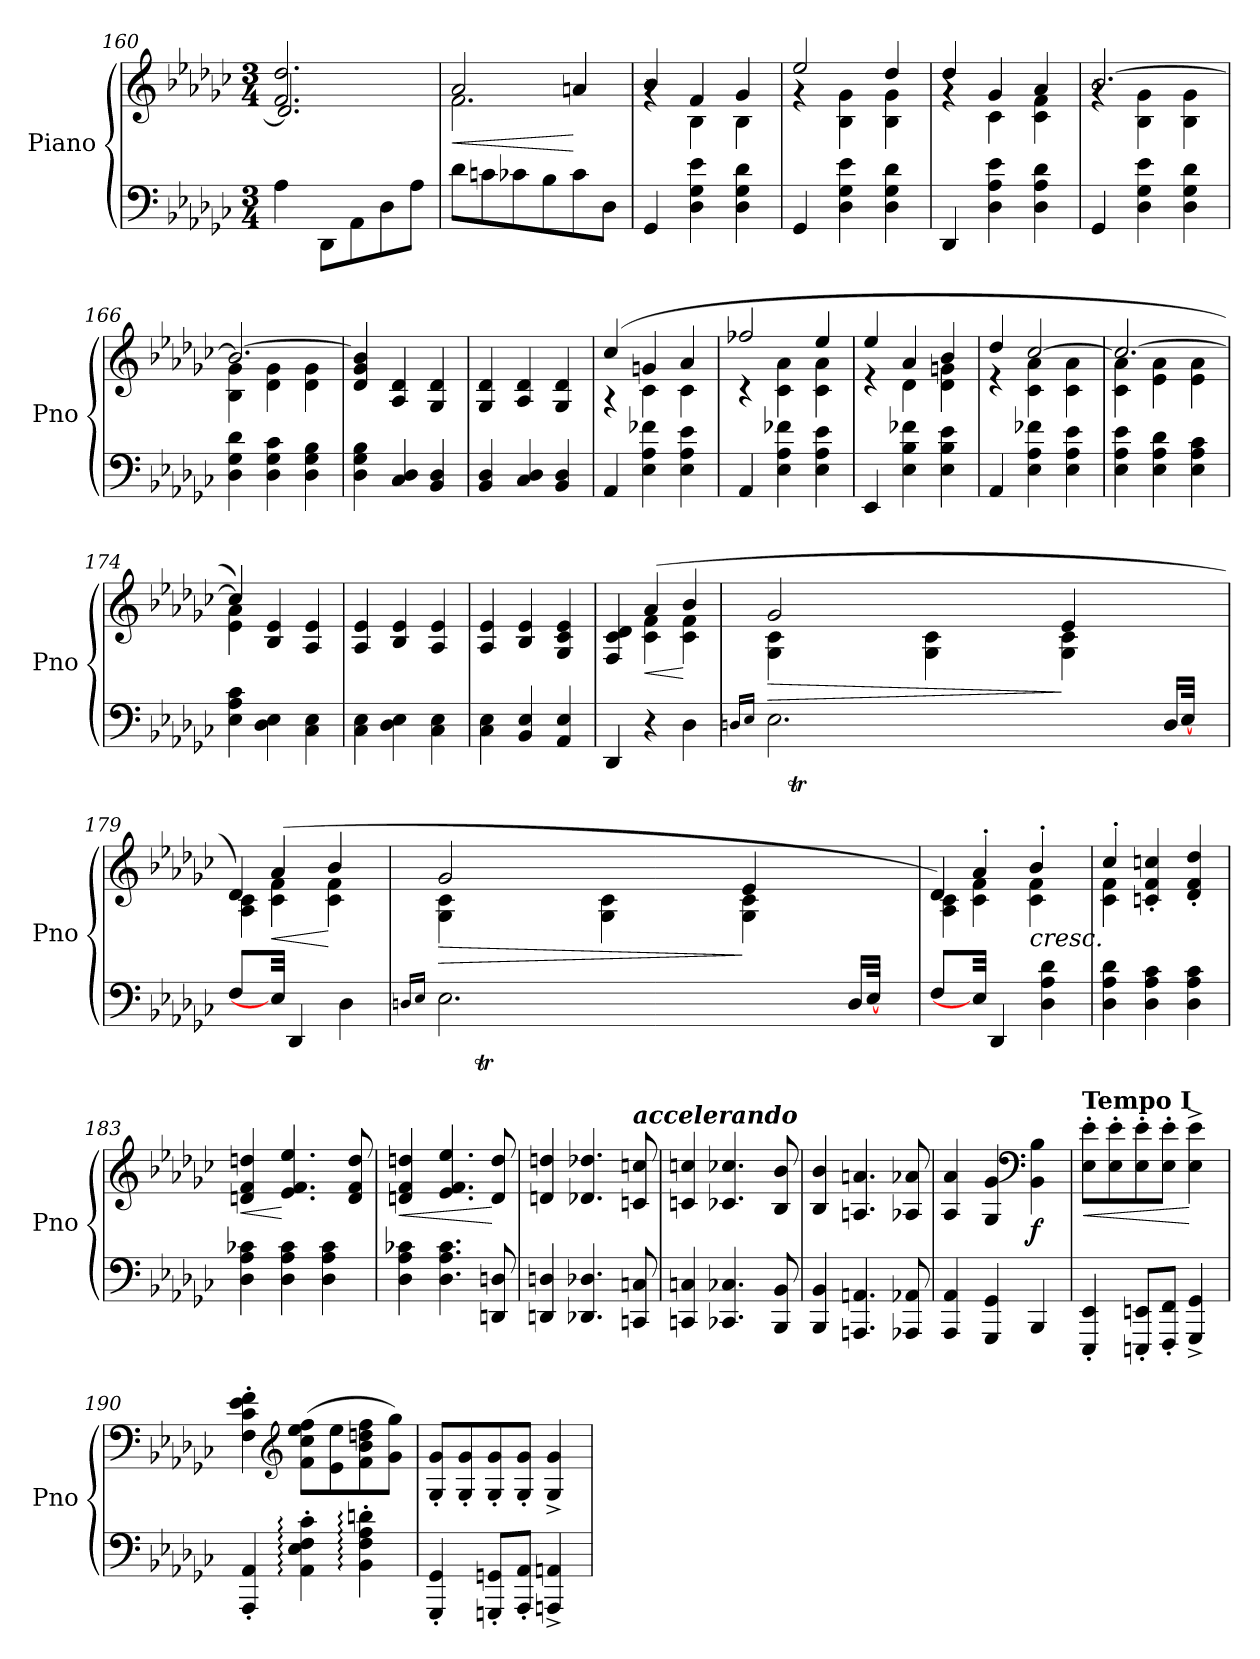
**kern	**kern	**dynam
*part1	*part1	*part1
*staff2	*staff1	*staff1/2
*I"Piano	*	*
*I'Pno	*	*
*clefF4	*clefG2	*
*k[b-e-a-d-g-c-]	*k[b-e-a-d-g-c-]	*
*M3/4	*M3/4	*
=160	=160	=160
*	*^	*
4A-\	2.f/ 2.dd-/	2.d-/]	.
8DD-\L	.	.	.
8AA-\	.	.	.
8D-\	.	.	.
8A-\J	.	.	.
=161	=161	=161	=161
!	!	!	!LO:HP:b
8d-\L	2a-/	2.f\	<
8cn\	.	.	.
8c-X\	.	.	.
8B-\	.	.	.
8c-\	4an/	.	[
8D-\J	.	.	.
=162	=162	=162	=162
4GG-/	4b-/	4rg	.
4D-\ 4G-\ 4e-\	4f/	4B-\	.
4D-\ 4G-\ 4d-\	4g-/	4B-\	.
=163	=163	=163	=163
4GG-/	2ee-/	4rg	.
4D-\ 4G-\ 4e-\	.	4B-\ 4g-\	.
4D-\ 4G-\ 4d-\	4dd-/	4B-\ 4g-\	.
=164	=164	=164	=164
4DD-/	4dd-/	4rg	.
4D-\ 4A-\ 4e-\	4g-/	4c-\	.
4D-\ 4A-\ 4d-\	4a-/	4c-\ 4f\	.
=165	=165	=165	=165
4GG-/	[2.b-/	4rg	.
4D-\ 4G-\ 4e-\	.	4B-\ 4g-\	.
4D-\ 4G-\ 4d-\	.	4B-\ 4g-\	.
!!LO:LB:g=z	!!
=166	=166	=166	=166
4D-\ 4G-\ 4d-\	2.b-/_	4B-\ 4g-\	.
4D-\ 4G-\ 4c-\	.	4d-\ 4g-\	.
4D-\ 4G-\ 4B-\	.	4d-\ 4g-\	.
*	*v	*v	*
=167	=167	=167
4D-\ 4G-\ 4B-\	4d-/ 4g-/ 4b-/]	.
4C-/ 4D-/	4A-/ 4d-/	.
4BB-/ 4D-/	4G-/ 4d-/	.
!!LO:PB:g=z
=168	=168	=168
4BB-/ 4D-/	4G-/ 4d-/	.
4C-/ 4D-/	4A-/ 4d-/	.
4BB-/ 4D-/	4G-/ 4d-/	.
=169	=169	=169
*	*^	*
4AA-/	(4cc-/	4r	.
4E-\ 4A-\ 4f-X\	4gn/	4c-\	.
4E-\ 4A-\ 4e-\	4a-/	4c-\	.
=170	=170	=170	=170
4AA-/	2ff-X/	4r	.
4E-\ 4A-\ 4f-X\	.	4c-\ 4a-\	.
4E-\ 4A-\ 4e-\	4ee-/	4c-\ 4a-\	.
=171	=171	=171	=171
4EE-/	4ee-/	4r	.
4E-\ 4B-\ 4f-X\	4a-/	4d-\	.
4E-\ 4B-\ 4e-\	4b-/	4d-\ 4gn\	.
=172	=172	=172	=172
4AA-/	4dd-/	4r	.
4E-\ 4A-\ 4f-X\	[2cc-/	4c-\ 4a-\	.
4E-\ 4A-\ 4e-\	.	4c-\ 4a-\	.
=173	=173	=173	=173
4E-\ 4A-\ 4e-\	2.cc-/_	4c-\ 4a-\	.
4E-\ 4A-\ 4d-\	.	4e-\ 4a-\	.
4E-\ 4A-\ 4c-\	.	4e-\ 4a-\	.
=174	=174	=174	=174
4E-\ 4A-\ 4c-\	4cc-/])	4e-\ 4a-\	.
4D-\ 4E-\	4B-/ 4e-/	2ryy	.
4C-\ 4E-\	4A-/ 4e-/	.	.
*	*v	*v	*
!!LO:LB:g=z
=175	=175	=175
4C-\ 4E-\	4A-/ 4e-/	.
4D-\ 4E-\	4B-/ 4e-/	.
4C-\ 4E-\	4A-/ 4e-/	.
=176	=176	=176
4C-\ 4E-\	4A-/ 4e-/	.
4BB-/ 4E-/	4B-/ 4e-/	.
4AA-/ 4E-/	4G-/ 4c-/ 4e-/	.
!!LO:LB:g=z
=177	=177	=177
*	*^	*
4DD-/	4F/ 4c-/ 4d-/	4ryy	.
!	!	!	!LO:HP:b
4r	(4a-/	4c-\ 4f\	<
4D-\	4b-/	4c-\ 4f\	[
=178	=178	=178	=178
16qDn/LL	.	.	.
16qE-/JJ	.	.	.
*^	*	*	*
!	!	!	!	!LO:HP:b
2.E-\	32DtLLLyy	2g-/	4G-\ 4c-\	>
.	32E-yy	.	.	.
.	32Fyy	.	.	.
.	32E-yy	.	.	.
.	32Fyy	.	.	.
.	32E-yy	.	.	.
.	32Fyy	.	.	.
.	32E-JJJyy	.	.	.
.	32FLLLyy	.	4G-\ 4c-\	.
.	32E-yy	.	.	.
.	32Fyy	.	.	.
.	32E-yy	.	.	.
.	32Fyy	.	.	.
.	32E-yy	.	.	.
.	32Fyy	.	.	.
.	32E-JJJyy	.	.	.
.	32FLLLyy	4e-/	4G-\ 4c-\	]
.	32E-yy	.	.	.
.	32Fyy	.	.	.
.	32E-yy	.	.	.
.	32Fyy	.	.	.
.	32E-JJJyy	.	.	.
.	16D/LL	.	.	.
16ryy	[32E-/JJ	16ryy	16.ryy	.
.	8ryy	.	.	.
16.ryy	.	16.ryy	.	.
.	.	.	16ryy	.
*v	*v	*	*	*
=179	=179	=179	=179
4F\	4d-/)	4A-\ 4c-\	.
!	!	!	!LO:HP:b
32E-/JJ]	(4a-/	4c-\ 4f\	<
4DD-/	.	.	.
.	4b-/	4c-\ 4f\	[
4D-\	.	.	.
.	32ryy	32ryy	.
!!LO:LB:g=z	!!
=180	=180	=180	=180
16qDn/LL	.	.	.
16qE-/JJ	.	.	.
*^	*	*	*
!	!	!	!	!LO:HP:b
2.E-\	32DLLLyy	2g-/	4G-\ 4c-\	>
.	32E-Tyy	.	.	.
.	32Fyy	.	.	.
.	32E-yy	.	.	.
.	32Fyy	.	.	.
.	32E-yy	.	.	.
.	32Fyy	.	.	.
.	32E-JJJyy	.	.	.
.	32FLLLyy	.	4G-\ 4c-\	.
.	32E-yy	.	.	.
.	32Fyy	.	.	.
.	32E-yy	.	.	.
.	32Fyy	.	.	.
.	32E-yy	.	.	.
.	32Fyy	.	.	.
.	32E-JJJyy	.	.	.
.	32FLLLyy	4e-/	4G-\ 4c-\	]
.	32E-yy	.	.	.
.	32Fyy	.	.	.
.	32E-yy	.	.	.
.	32Fyy	.	.	.
.	32E-JJJyy	.	.	.
.	16D/LL	.	.	.
16ryy	[32E-/JJ	16ryy	16.ryy	.
.	8ryy	.	.	.
16.ryy	.	16.ryy	.	.
.	.	.	16ryy	.
*v	*v	*	*	*
=181	=181	=181	=181
4F\	4d-/)	4A-\ 4c-\	.
32E-/JJ]	4a-'/	4c-\ 4f\	.
4DD-/	.	.	.
!	!	!	!LO:HP:b
.	4b-'/	4c-\ 4f\	<
4D-\ 4A-\ 4d-\	.	.	.
.	32ryy	32ryy	.
=182	=182	=182	=182
4D-\ 4A-\ 4d-\	4cc-'/	4c-\ 4f\	.
4D-\ 4A-\ 4c-\	4cn/' 4f/' 4ccn/'	2ryy	.
4D-\ 4A-\ 4c-\	4d-/' 4f/' 4dd-/'	.	.
*	*v	*v	*
=183	=183	=183
!	!	!LO:HP:b
4D-\ 4A-\ 4c-X\	4dn/ 4f/ 4ddn/	<
4D-\ 4A-\ 4c-\	4.e-/ 4.f/ 4.ee-/	[
4D-\ 4A-\ 4c-\	.	.
.	8d/ 8f/ 8dd/	[
!!LO:LB:g=z
=184	=184	=184
!	!	!LO:HP:b
4D-\ 4A-\ 4c-X\	4dn/ 4f/ 4ddn/	<
4.D-\ 4.A-\ 4.c-\	4.e-/ 4.f/ 4.ee-/	.
8DDn/ 8Dn/	8d/ 8dd/	[
!!LO:LB:g=z
=185	=185	=185
!	!	!LO:DY:b
4DDn/ 4Dn/	4dn/ 4ddn/	other-dynamics
4.DD-X/ 4.D-X/	4.d-X/ 4.dd-X/	.
!	!LO:TX:a:Bi:t=accelerando	!
8CCn/ 8Cn/	8cn/ 8ccn/	.
=186	=186	=186
4CCn/ 4Cn/	4cn/ 4ccn/	.
4.CC-X/ 4.C-X/	4.c-X/ 4.cc-X/	.
8BBB-/ 8BB-/	8B-/ 8b-/	.
=187	=187	=187
4BBB-/ 4BB-/	4B-/ 4b-/	.
4.AAAn/ 4.AAn/	4.An/ 4.an/	.
8AAA-X/ 8AA-X/	8A-X/ 8a-X/	.
=188	=188	=188
4AAA-/ 4AA-/	4A-/ 4a-/	.
4GGG-/ 4GG-/	4G-/ 4g-/	.
*	*clefF4	*
!	!	!LO:DY:b
4BBB-/	4BB-\ 4B-\	f
=189	=189	=189
!	!LO:TX:a:B:t=Tempo I	!
!	!	!LO:HP:b
4EEE-/' 4EE-/'	8E-\' 8e-\'L	<
.	8E-\' 8e-\'	.
8EEEn/' 8EEn/'L	8E-\' 8e-\'	.
8FFF/' 8FF/'J	8E-\' 8e-\'J	.
4GGG-/^ 4GG-/^	4E-\^ 4e-\^	[
!!LO:PB:g=z
=190	=190	=190
4AAA-/' 4AA-/'	4F\' 4c-\' 4e-\' 4f\'	.
*	*clefG2	*
4AA-\:' 4E-\:' 4F\:' 4c-\:'	(8f\ 8cc-\ 8ee-\ 8ff\L	.
.	8e-\ 8ee-\	.
4BB-\:' 4F\:' 4A-\:' 4dn\:'	8f\ 8b-\ 8ddn\ 8ff\	.
.	8g-\ 8gg-\J)	.
!!LO:PB:g=z
=191	=191	=191
4GGG-/' 4GG-/'	8G-/' 8g-/'L	.
.	8G-/' 8g-/'	.
8GGGn/' 8GGn/'L	8G-/' 8g-/'	.
8AAA-/' 8AA-/'J	8G-/' 8g-/'J	.
4AAAn/^ 4AAn/^	4G-/^ 4g-/^	.
=	=	=
*-	*-	*-
